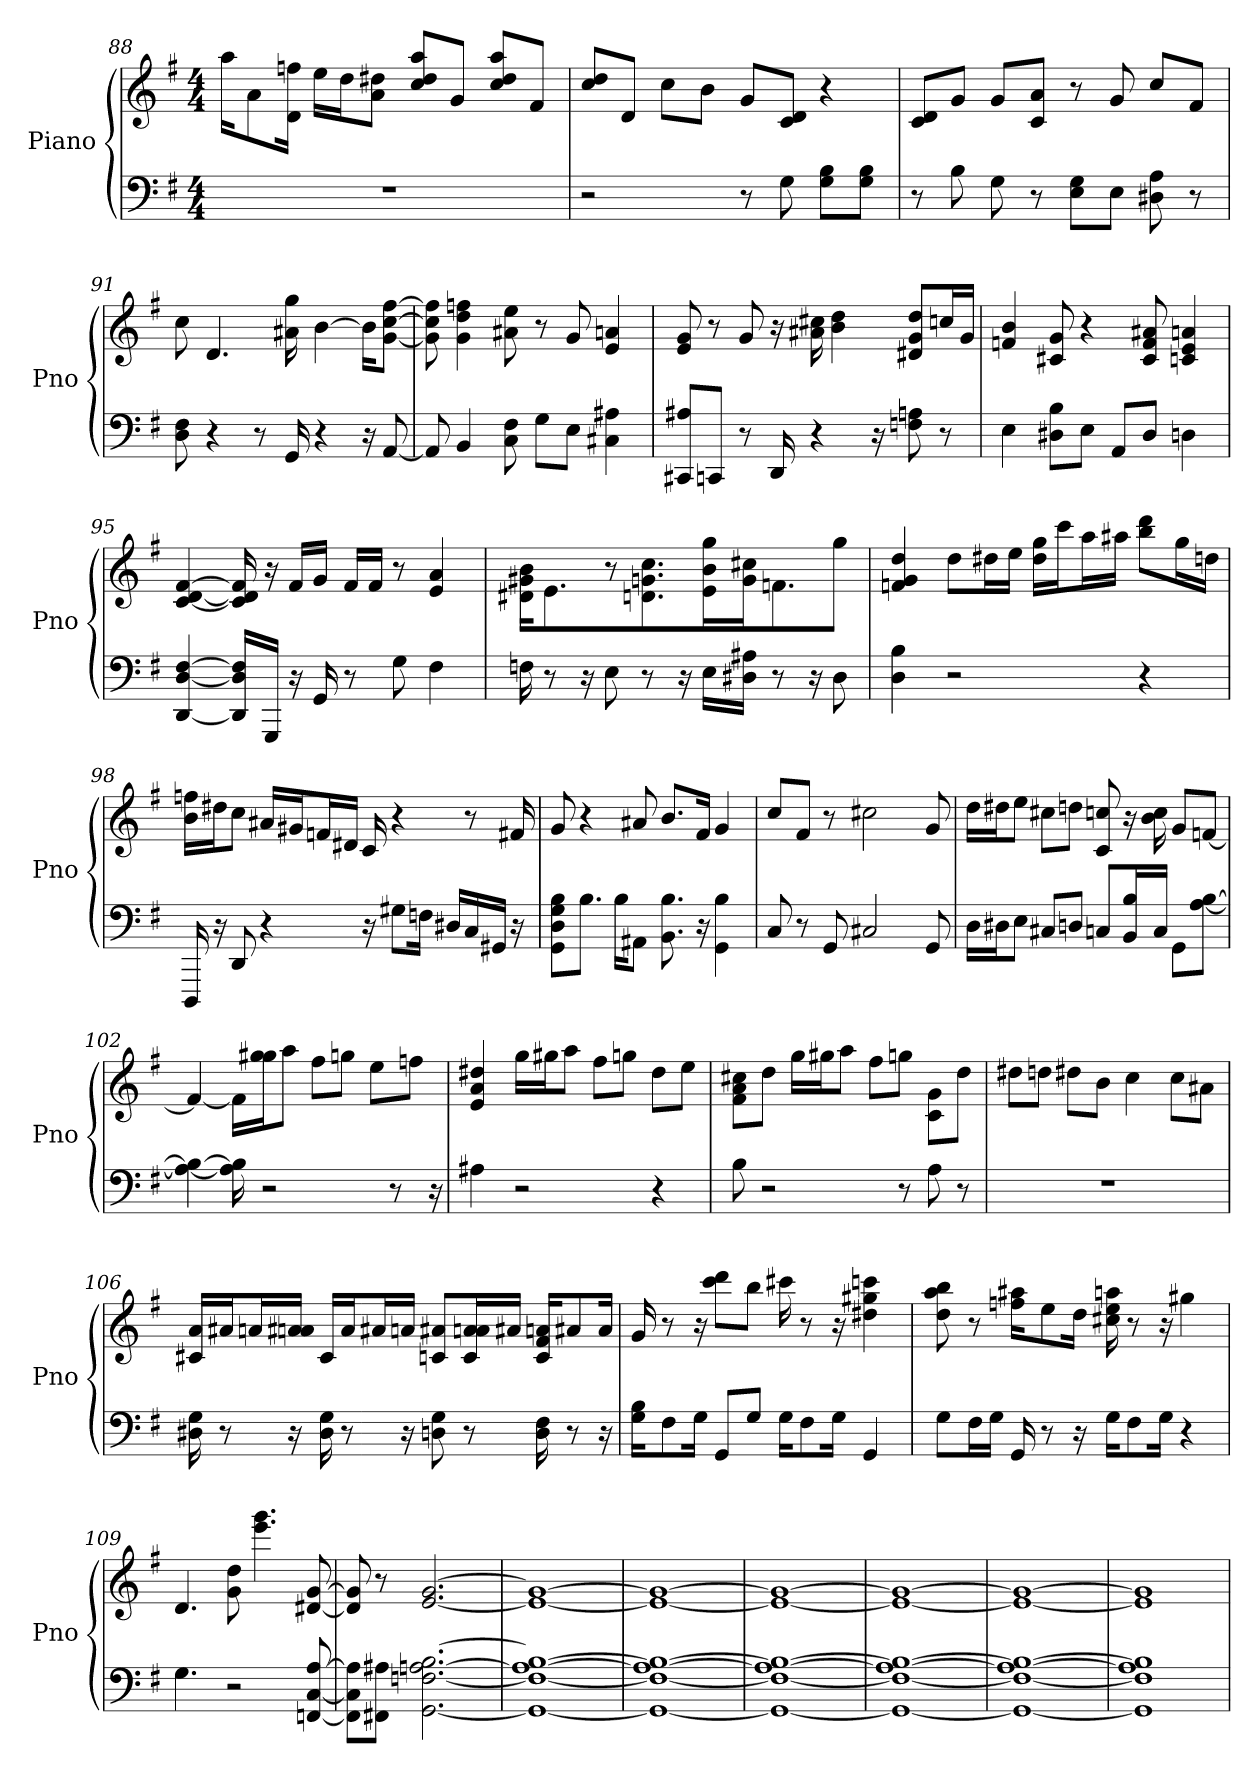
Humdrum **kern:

**kern	**kern
*part1	*part1
*staff2	*staff1
*I"Piano	*
*I'Pno	*
*clefF4	*clefG2
*k[f#]	*k[f#]
*G:	*G:
*M4/4	*M4/4
=88	=88
1r	16aa\KL
.	8a\
.	16d\ 16ff\Jk
.	16ee\LL
.	16dd\J
.	8a\ 8dd#\J
.	8cc/ 8aa/ 8dd#/L
.	8g/J
.	8dd#/ 8aa/ 8cc/L
.	8f#/J
=89	=89
2r	8dd/ 8cc/L
.	8d/J
.	8cc\L
.	8b\J
8r	8g/L
8G	8d/ 8c/J
8G\ 8B\L	4r
8G\ 8B\J	.
=90	=90
8r	8c/ 8d/L
8B	8g/J
8G	8g/L
8r	8a/ 8c/J
8E\ 8G\L	8r
8E\J	8g
8D# 8A	8cc/L
8r	8f#/J
=91	=91
8F# 8D	8cc
4r	4.d
8r	.
16GG	16a# 16gg
4r	[4b
16r	16b\KL]
[8AA	[8g\ [8ff#\ [8cc\J
=92	=92
8AA]	8g] 8ff#] 8cc]
4BB	4g 4ff 4dd
8F# 8C	8ee 8a#
8G\L	8r
8E\J	8g
4C# 4A#	4a 4e
=93	=93
8A#/ 8CC#/L	8e 8g
8CC/J	8r
8r	8g
16DD	16r
4r	16cc# 16a#
.	4dd 4b
16r	.
8F 8A	8d#/ 8dd/ 8g/L
8r	16cc/L
.	16g/JJ
=94	=94
4E	4f 4b
8B\ 8D#\L	8g 8c#
8E\J	4r
8AA/L	.
8D#/J	8c# 8f 8a#
4D	4c 4e 4a
=95	=95
[4D [4F# [4DD	[4f# [4d [4c
16D]/ 16F#]/ 16DD]/LL	16f#] 16d] 16c]
16GGG/JJ	16r
16r	16f#/LL
16GG	16g/JJ
8r	16f#/LL
.	16f#/JJ
8G	8r
4F#	4a 4e
=96	=96
16F	16b/ 16d#/ 16g#/KL
8r	8.e/J
16r	.
8E	8r
8r	8.g 8.d 8.cc
16r	.
16E\LL	16gg\ 16b\ 16e\KL
16A#\ 16D#\JJ	16g\ 16cc#\K
8r	8.f\J
16r	.
8D#	8ggJ
=97	=97
4B 4D	4f 4g 4dd
2r	8dd\L
.	16dd#\L
.	16ee\JJ
.	16dd#\ 16gg\LL
.	16ccc\J
.	16aa\L
.	16aa#\JJ
4r	8ddd\ 8bb\L
.	16gg\L
.	16dd\JJ
=98	=98
16DDD	16b\ 16ff\LL
16r	16dd#\J
8DD	8cc\J
4r	16a#/LL
.	16g#/J
.	16f/L
.	16d#/JJ
16r	16c
8G#\L	4r
16F\Jk	.
16D#/LL	.
16C/	8r
16GG#/JJ	.
16r	16f#
=99	=99
8GG\ 8B\ 8D\ 8G\L	8g
8.B\J	4r
16B\KL	.
8AA#\J	8a#
8.BB 8.B	8.b/L
16r	16f#/Jk
4GG 4B	4g
=100	=100
8C	8cc/L
8r	8f#/J
8GG	8r
2C#	2cc#
8GG	8g
=101	=101
16D\LL	16dd\LL
16D#\J	16dd#\J
8E\J	8ee\J
8C#/L	8cc#\L
8D/J	8dd\J
8C/L	8cc 8c
16BB/ 16B/L	16r
16C/JJ	16cc 16b
8GG\L	8g/L
[8A\ [8B\J	[8f/J
=102	=102
4A_ 4B_	4f_
16A] 16B]	16f\LL]
2r	16gg\ 16gg#\J
.	8aa\J
.	8ff#\L
.	8gg\J
.	8ee\L
8r	.
.	8ff\J
16r	.
=103	=103
4A#	4e 4dd# 4a
2r	16gg\LL
.	16gg#\J
.	8aa\J
.	8ff#\L
.	8gg\J
4r	8dd#\L
.	8ee\J
=104	=104
8B	8cc#\ 8a\ 8f#\L
2r	8dd\J
.	16gg\LL
.	16gg#\J
.	8aa\J
.	8ff#\L
8r	8gg\J
8A	8g\ 8c\L
8r	8dd\J
=105	=105
1r	8dd#\L
.	8dd\J
.	8dd#\L
.	8b\J
.	4cc
.	8cc\L
.	8a#\J
=106	=106
16D# 16G	16c#/ 16a/LL
8r	16a#/J
.	16a/L
16r	16a#/ 16a/JJ
16D# 16G	16c#/LL
8r	16a/J
.	16a#/L
16r	16a/JJ
8D 8G	8a#/ 8c/L
8r	16a#/ 16a/ 16c/L
.	16a#/JJ
16F# 16D	16a/ 16c/ 16f#/KL
8r	8a#/
16r	16a#/Jk
=107	=107
16B\ 16G\KL	16g
8F#\	8r
16G\Jk	16r
8GG/L	8ccc\ 8ddd\L
8G/J	8bb\J
16G\KL	16ccc#
8F#\	8r
16G\Jk	16r
4GG	4ccc 4gg# 4dd#
=108	=108
8G\L	8bb 8aa 8dd
16F#\L	8r
16G\JJ	.
16GG	16aa#\ 16ff\KL
8r	8ee\
16r	16dd\Jk
16G\KL	16ee 16cc# 16aa
8F#\	8r
16G\Jk	16r
4r	4gg#
=109	=109
4.G	4.d
2r	8dd 8g
.	4.ggg 4.eee
[8C [8FF [8A	[8g [8d#
=110	=110
8C]\ 8FF]\ 8A]\L	8g] 8d#]
8FF#\ 8A#\J	8r
[2.B [2.F [2.GG [2.A	[2.e [2.g
=111	=111
1B_ 1F_ 1GG_ 1A_	1e_ 1g_
=112	=112
1B_ 1F_ 1GG_ 1A_	1e_ 1g_
=113	=113
1B_ 1F_ 1GG_ 1A_	1e_ 1g_
=114	=114
1B_ 1F_ 1GG_ 1A_	1e_ 1g_
=115	=115
1B_ 1F_ 1GG_ 1A_	1e_ 1g_
=116	=116
1B] 1F] 1GG] 1A]	1e] 1g]
=	=
*-	*-
